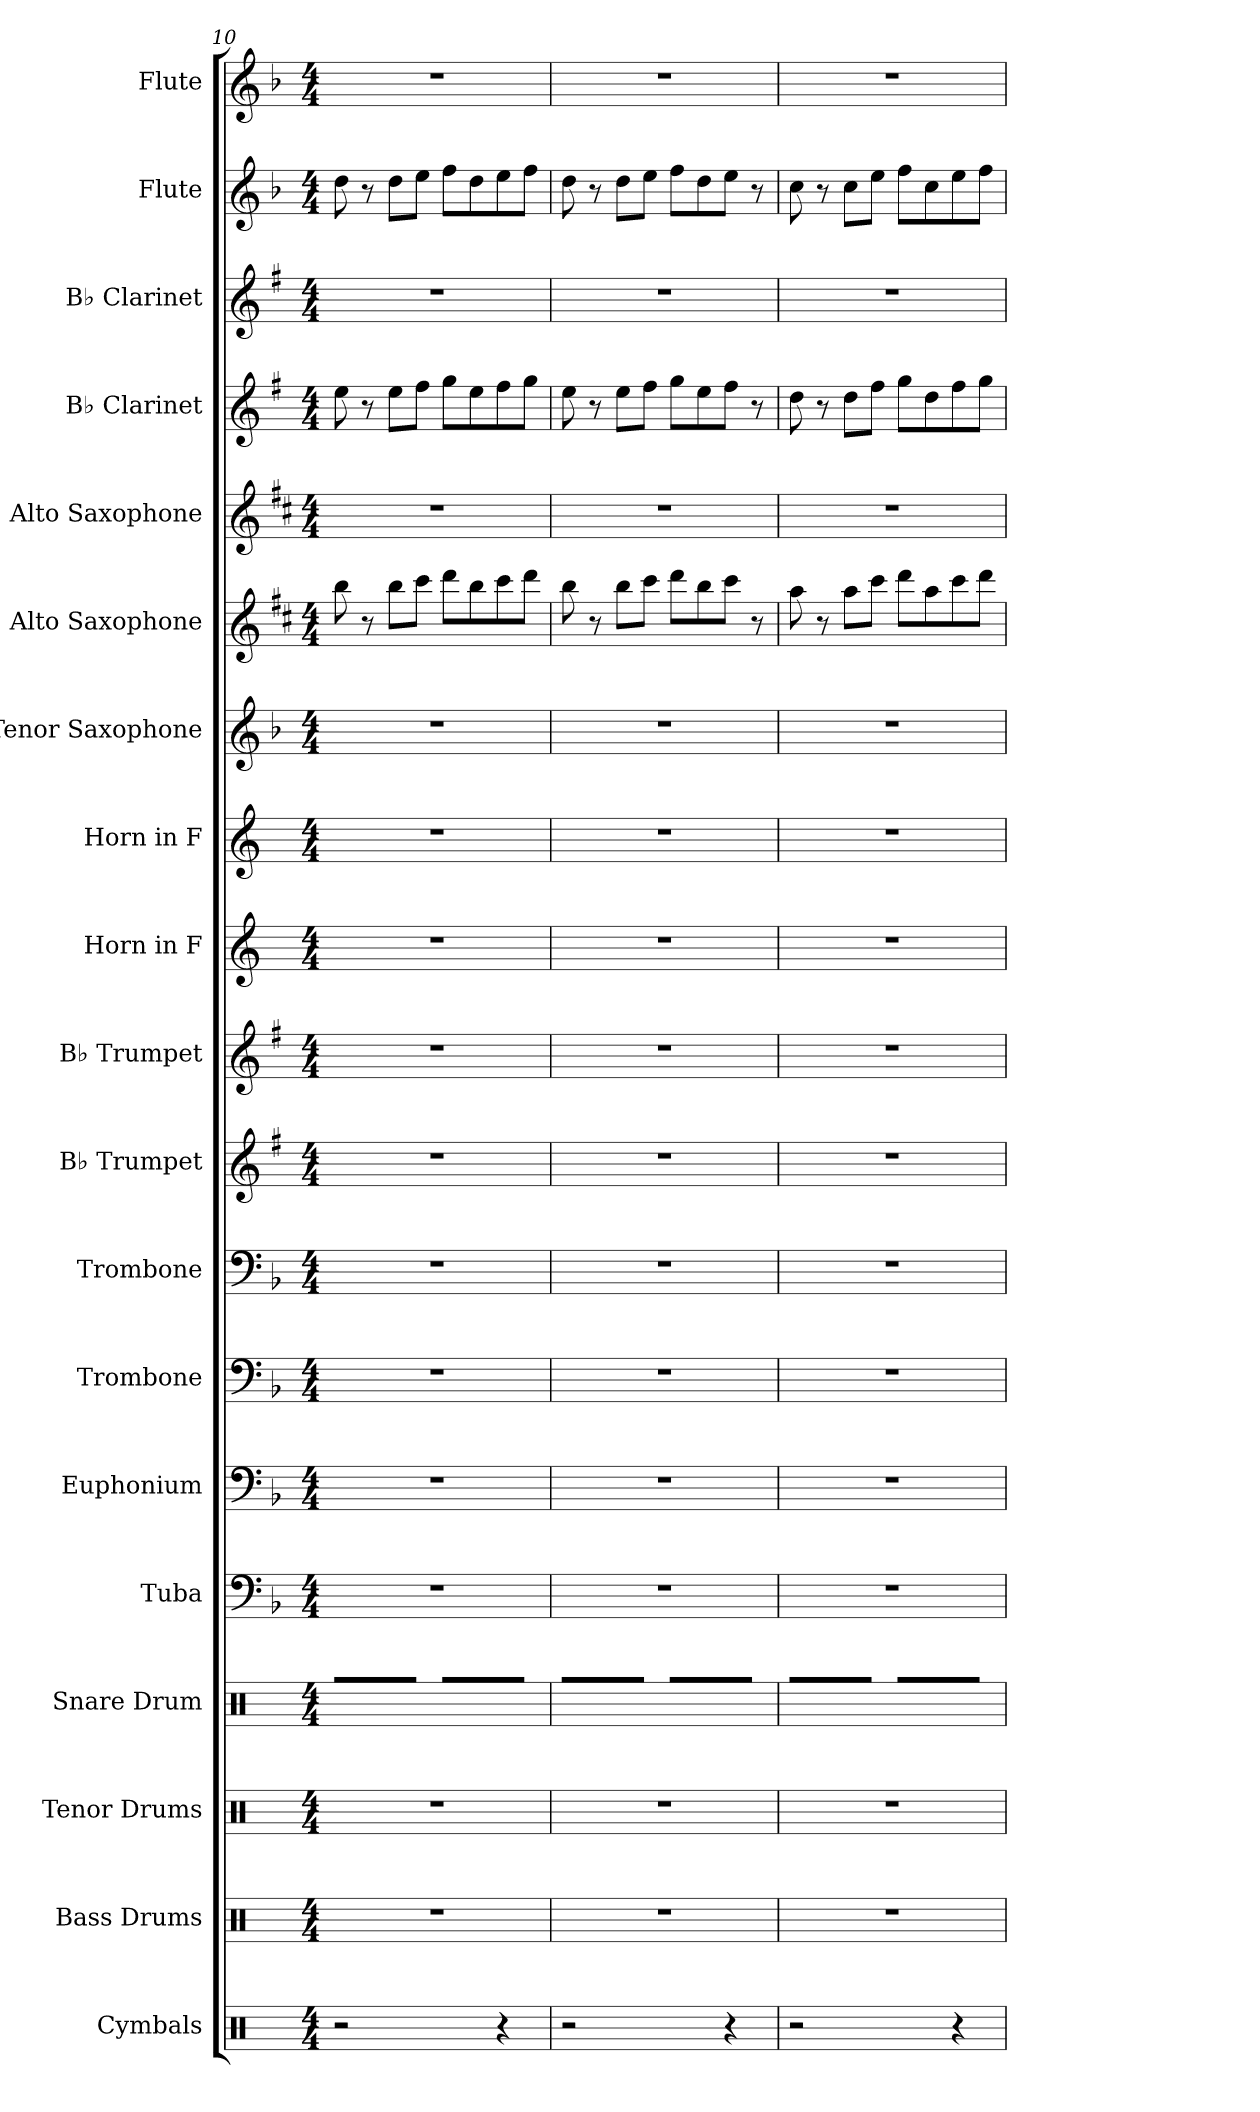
**kern	**kern	**kern	**kern	**kern	**kern	**kern	**kern	**kern	**kern	**kern	**kern	**kern	**kern	**kern	**kern	**kern	**kern	**kern
*part19	*part18	*part17	*part16	*part15	*part14	*part13	*part12	*part11	*part10	*part9	*part8	*part7	*part6	*part5	*part4	*part3	*part2	*part1
*staff19	*staff18	*staff17	*staff16	*staff15	*staff14	*staff13	*staff12	*staff11	*staff10	*staff9	*staff8	*staff7	*staff6	*staff5	*staff4	*staff3	*staff2	*staff1
*I"Cymbals	*I"Bass Drums	*I"Tenor Drums	*I"Snare Drum	*I"Tuba	*I"Euphonium	*I"Trombone	*I"Trombone	*I"B♭ Trumpet	*I"B♭ Trumpet	*I"Horn in F	*I"Horn in F	*I"Tenor Saxophone	*I"Alto Saxophone	*I"Alto Saxophone	*I"B♭ Clarinet	*I"B♭ Clarinet	*I"Flute	*I"Flute
*I'Cym.	*I'B.D.	*I'T.D.	*I'S.D.	*I'Tba.	*I'Euph.	*I'Tbn.	*I'Tbn.	*I'B♭ Tpt.	*I'B♭ Tpt.	*	*	*I'T. Sax.	*I'A. Sax.	*I'A. Sax.	*I'B♭ Cl.	*I'B♭ Cl.	*I'Fl.	*I'Fl.
*clefX	*clefX	*clefX	*clefX	*clefF4	*clefF4	*clefF4	*clefF4	*clefG2	*clefG2	*clefG2	*clefG2	*clefG2	*clefG2	*clefG2	*clefG2	*clefG2	*clefG2	*clefG2
*	*	*	*	*	*	*	*	*ITrd1c2	*ITrd1c2	*ITrd4c7	*ITrd4c7	*ITrd8c14	*ITrd5c9	*ITrd5c9	*ITrd1c2	*ITrd1c2	*	*
*k[]	*k[]	*k[]	*k[]	*k[b-]	*k[b-]	*k[b-]	*k[b-]	*k[b-]	*k[b-]	*k[b-]	*k[b-]	*k[b-]	*k[b-]	*k[b-]	*k[b-]	*k[b-]	*k[b-]	*k[b-]
*M4/4	*M4/4	*M4/4	*M4/4	*M4/4	*M4/4	*M4/4	*M4/4	*M4/4	*M4/4	*M4/4	*M4/4	*M4/4	*M4/4	*M4/4	*M4/4	*M4/4	*M4/4	*M4/4
=10	=10	=10	=10	=10	=10	=10	=10	=10	=10	=10	=10	=10	=10	=10	=10	=10	=10	=10
2r	1r	1r	8R/L	1r	1r	1r	1r	1r	1r	1r	1r	1r	8dd\	1r	8dd\	1r	8dd\	1r
.	.	.	8R/	.	.	.	.	.	.	.	.	.	8r	.	8r	.	8r	.
.	.	.	8R/	.	.	.	.	.	.	.	.	.	8dd\L	.	8dd\L	.	8dd\L	.
.	.	.	8R/J	.	.	.	.	.	.	.	.	.	8ee\J	.	8ee\J	.	8ee\J	.
4R/	.	.	8R/L	.	.	.	.	.	.	.	.	.	8ff\L	.	8ff\L	.	8ff\L	.
.	.	.	8R/	.	.	.	.	.	.	.	.	.	8dd\	.	8dd\	.	8dd\	.
4r	.	.	8R/	.	.	.	.	.	.	.	.	.	8ee\	.	8ee\	.	8ee\	.
.	.	.	8R/J	.	.	.	.	.	.	.	.	.	8ff\J	.	8ff\J	.	8ff\J	.
=11	=11	=11	=11	=11	=11	=11	=11	=11	=11	=11	=11	=11	=11	=11	=11	=11	=11	=11
2r	1r	1r	8R/L	1r	1r	1r	1r	1r	1r	1r	1r	1r	8dd\	1r	8dd\	1r	8dd\	1r
.	.	.	8R/	.	.	.	.	.	.	.	.	.	8r	.	8r	.	8r	.
.	.	.	8R/	.	.	.	.	.	.	.	.	.	8dd\L	.	8dd\L	.	8dd\L	.
.	.	.	8R/J	.	.	.	.	.	.	.	.	.	8ee\J	.	8ee\J	.	8ee\J	.
4R/	.	.	8R/L	.	.	.	.	.	.	.	.	.	8ff\L	.	8ff\L	.	8ff\L	.
.	.	.	8R/	.	.	.	.	.	.	.	.	.	8dd\	.	8dd\	.	8dd\	.
4r	.	.	8R/	.	.	.	.	.	.	.	.	.	8ee\J	.	8ee\J	.	8ee\J	.
.	.	.	8R/J	.	.	.	.	.	.	.	.	.	8r	.	8r	.	8r	.
=12	=12	=12	=12	=12	=12	=12	=12	=12	=12	=12	=12	=12	=12	=12	=12	=12	=12	=12
2r	1r	1r	8R/L	1r	1r	1r	1r	1r	1r	1r	1r	1r	8cc\	1r	8cc\	1r	8cc\	1r
.	.	.	8R/	.	.	.	.	.	.	.	.	.	8r	.	8r	.	8r	.
.	.	.	8R/	.	.	.	.	.	.	.	.	.	8cc\L	.	8cc\L	.	8cc\L	.
.	.	.	8R/J	.	.	.	.	.	.	.	.	.	8ee\J	.	8ee\J	.	8ee\J	.
4R/	.	.	8R/L	.	.	.	.	.	.	.	.	.	8ff\L	.	8ff\L	.	8ff\L	.
.	.	.	8R/	.	.	.	.	.	.	.	.	.	8cc\	.	8cc\	.	8cc\	.
4r	.	.	8R/	.	.	.	.	.	.	.	.	.	8ee\	.	8ee\	.	8ee\	.
.	.	.	8R/J	.	.	.	.	.	.	.	.	.	8ff\J	.	8ff\J	.	8ff\J	.
=	=	=	=	=	=	=	=	=	=	=	=	=	=	=	=	=	=	=
*-	*-	*-	*-	*-	*-	*-	*-	*-	*-	*-	*-	*-	*-	*-	*-	*-	*-	*-
